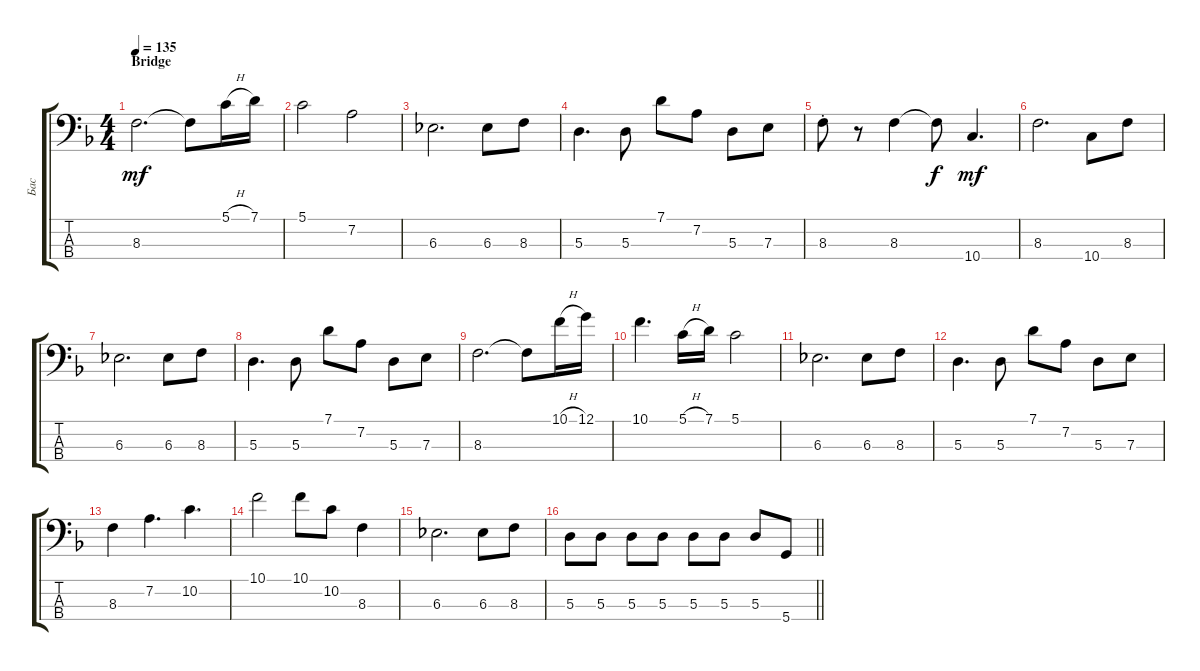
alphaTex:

\track ("Бас" "Бас") {instrument electricbassfinger}
\staff {score tabs}
\tuning (G2 D2 A1 D1) {hide}
\ts (4 4)
\section ("" "Bridge")
\tempo 135
\clef f4
\ks dminor
8.3.2{d dy mf} 8.3{t}.8 5.1{h}.16 7.1.16 |
5.1.2 7.2.2 |
6.3.2{d} 6.3.8 8.3.8 |
5.3.4{d} 5.3.8 7.1.8 7.2.8 5.3.8 7.3.8 |
8.3{st}.8 r.8 8.3.4 8.3{t}.8{dy f} 10.4.4{d dy mf} |
8.3.2{d} 10.4.8 8.3.8 |
6.3.2{d} 6.3.8 8.3.8 |
5.3.4{d} 5.3.8 7.1.8 7.2.8 5.3.8 7.3.8 |
8.3.2{d} 8.3{t}.8 10.1{h}.16 12.1.16 |
10.1.4{d} 5.1{h}.16 7.1.16 5.1.2 |
6.3.2{d} 6.3.8 8.3.8 |
5.3.4{d} 5.3.8 7.1.8 7.2.8 5.3.8 7.3.8 |
8.3.4 7.2.4{d} 10.2.4{d} |
10.1.2 10.1.8 10.2.8 8.3.4 |
6.3.2{d} 6.3.8 8.3.8 |
\barLineRight lightlight
5.3.8 5.3.8 5.3.8 5.3.8 5.3.8 5.3.8 5.3.8 5.4.8
